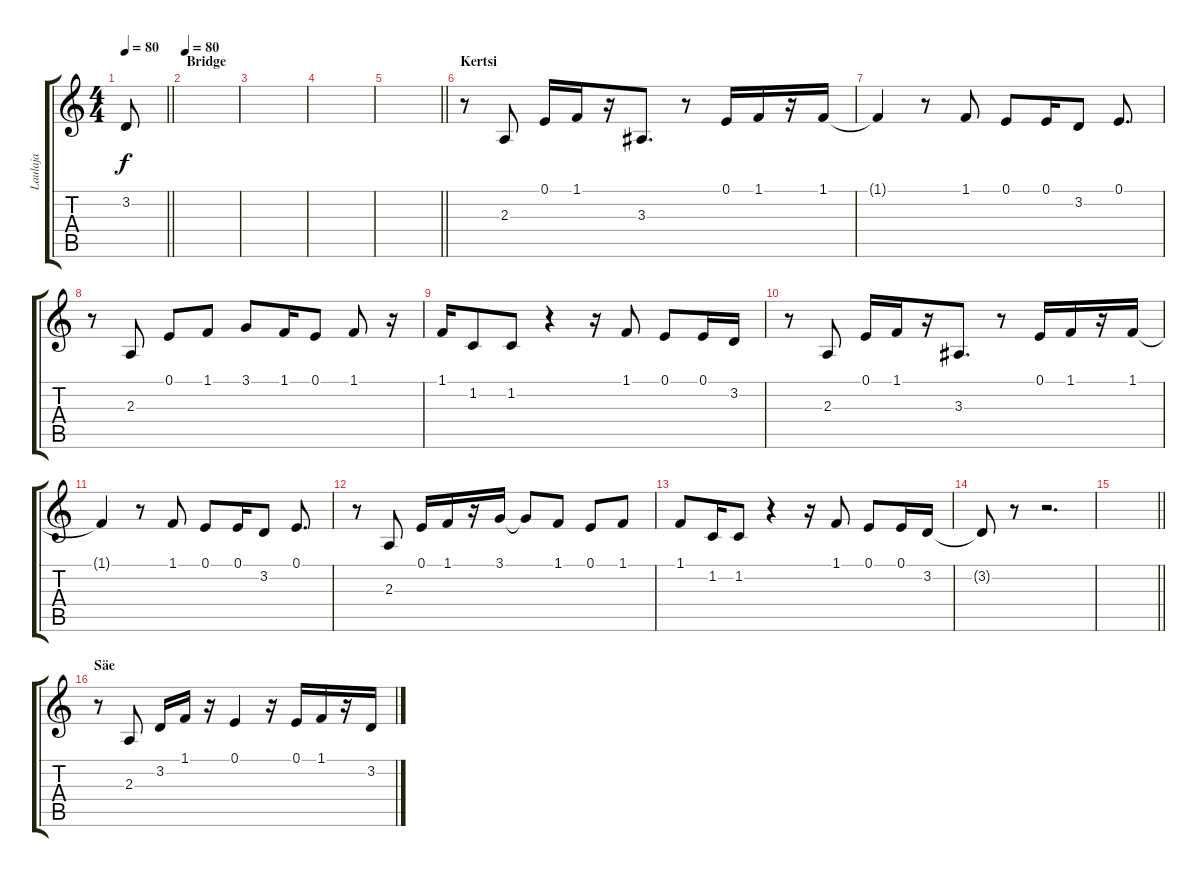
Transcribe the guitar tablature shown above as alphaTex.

\track ("Laulaja" "Laulaja") {instrument lead6voice}
\staff {score tabs}
\tuning (E4 B3 G3 D3 A2 E2) {hide}
\ts (4 4)
\tempo 80
\clef g2
\barLineRight lightlight
\ks c
3.2{t}.8{dy f} |
\section ("" "Bridge")
\tempo 80
|
|
|
\barLineRight lightlight
|
\section ("" "Kertsi")
r.8 2.3.8 0.1.16 1.1.16 r.16 3.3.8{d} r.8 0.1.16 1.1.16 r.16 1.1.16 |
1.1{t}.4 r.8 1.1.8 0.1.8 0.1.16 3.2.8 0.1.8{d} |
r.8 2.3.8 0.1.8 1.1.8 3.1.8 1.1.16 0.1.8 1.1.8 r.16 |
1.1.16 1.2.8 1.2.8 r.4 r.16 1.1.8 0.1.8 0.1.16 3.2.16 |
r.8 2.3.8 0.1.16 1.1.16 r.16 3.3.8{d} r.8 0.1.16 1.1.16 r.16 1.1.16 |
1.1{t}.4 r.8 1.1.8 0.1.8 0.1.16 3.2.8 0.1.8{d} |
r.8 2.3.8 0.1.16 1.1.16 r.16 3.1.16 3.1{t}.8 1.1.8 0.1.8 1.1.8 |
1.1.8 1.2.16 1.2.8 r.4 r.16 1.1.8 0.1.8 0.1.16 3.2.16 |
3.2{t}.8 r.8 r.2{d} |
\barLineRight lightlight
|
\section ("" "Säe")
r.8 2.3.8 3.2.16 1.1.16 r.16 0.1.4 r.16 0.1.16 1.1.16 r.16 3.2.16
